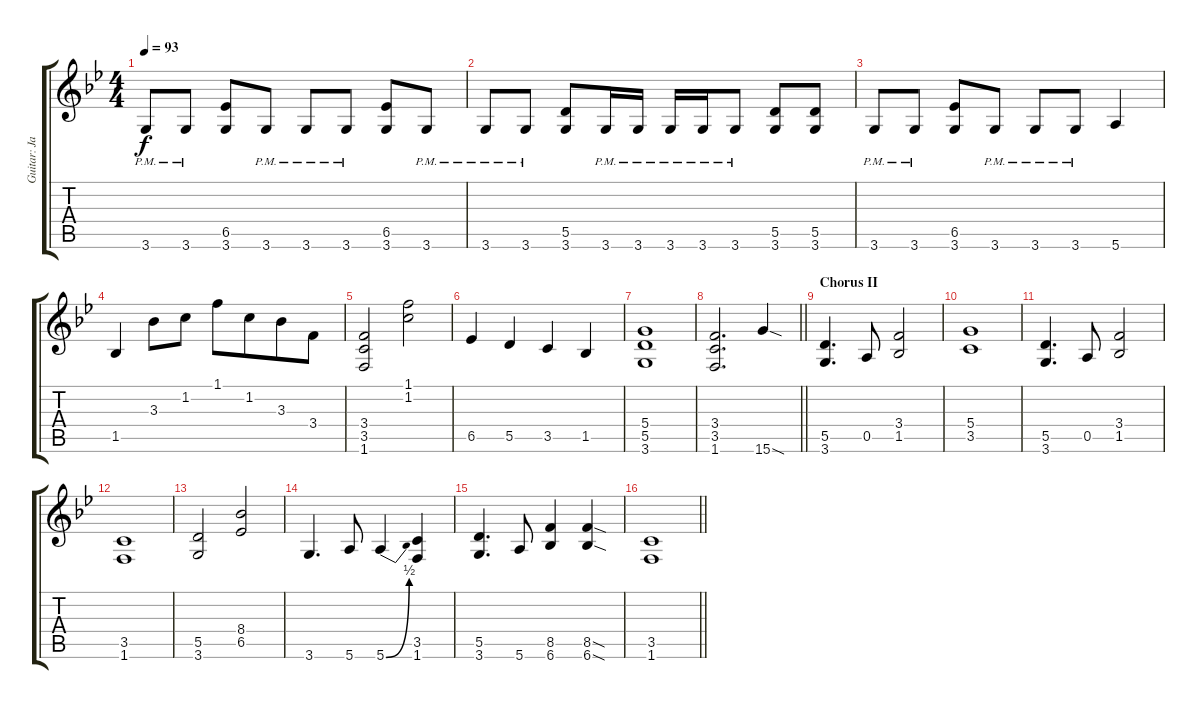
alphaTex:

\track ("Guitar: Jan" "Guitar: Ja") {instrument overdrivenguitar}
\staff {score tabs}
\tuning (E4 B3 G3 D3 A2 E2) {hide}
\ts (4 4)
\tempo 93
\clef g2
\ks bb
3.6{pm}.8{dy f} 3.6{pm}.8 (6.5 3.6).8 3.6{pm}.8 3.6{pm}.8 3.6{pm}.8 (6.5 3.6).8 3.6{pm}.8 |
3.6{pm}.8 3.6{pm}.8 (5.5 3.6).8 3.6{pm}.16 3.6{pm}.16 3.6{pm}.16 3.6{pm}.16 3.6{pm}.8 (5.5 3.6).8 (5.5 3.6).8 |
3.6{pm}.8 3.6{pm}.8 (6.5 3.6).8 3.6{pm}.8 3.6{pm}.8 3.6{pm}.8 5.6.4 |
1.5.4 3.3.8 1.2.8{beam split} 1.1.8 1.2.8{beam merge} 3.3.8 3.4.8 |
(3.4 3.5 1.6).2 (1.1 1.2).2 |
6.5.4 5.5.4 3.5.4 1.5.4 |
(5.4 5.5 3.6).1 |
\barLineRight lightlight
(3.4 3.5 1.6).2{d} 15.6{sod}.4 |
\section ("" "Chorus II")
(5.5 3.6).4{d} 0.5.8 (3.4 1.5).2 |
(5.4 3.5).1 |
(5.5 3.6).4{d} 0.5.8 (3.4 1.5).2 |
(3.5 1.6).1 |
(5.5 3.6).2 (8.4 6.5).2 |
3.6.4{d} 5.6.8 5.6{be (bend 0 0 60 2)}.4 (3.5 1.6).4 |
(5.5 3.6).4{d} 5.6.8 (8.5 6.6).4 (8.5{sod} 6.6{sod}).4 |
\barLineRight lightlight
(3.5 1.6).1
